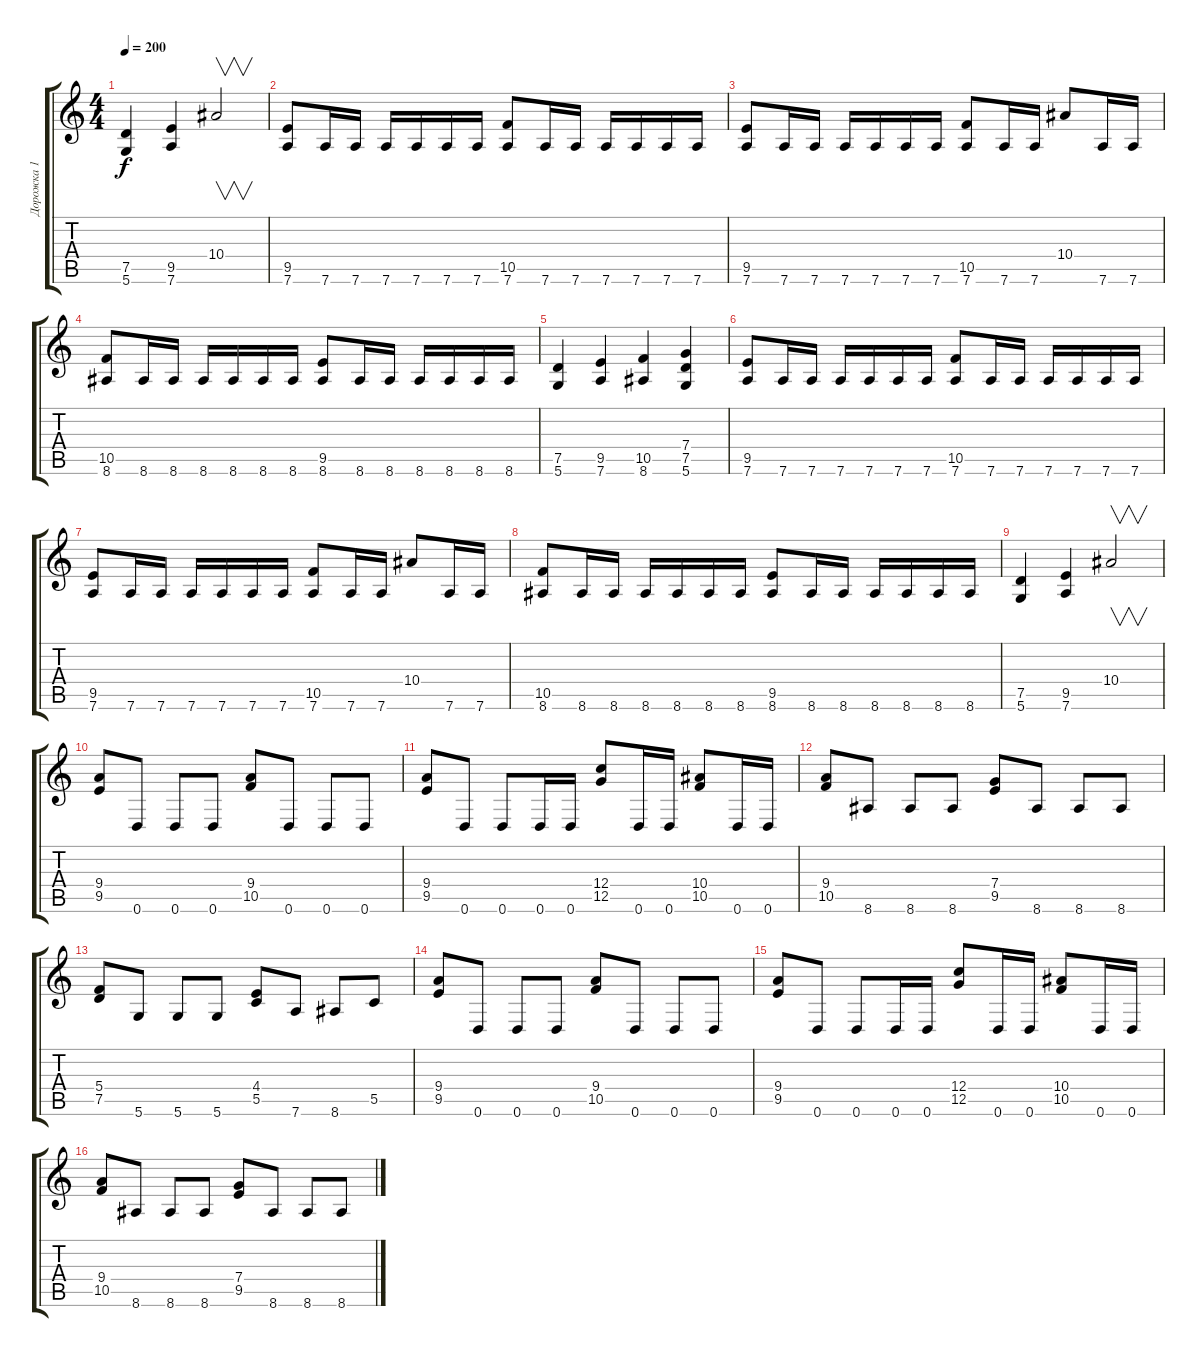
\track ("Дорожка 1" "Дорожка 1") {instrument distortionguitar}
\staff {score tabs}
\tuning (D4 A3 F3 C3 G2 D2) {hide}
\ts (4 4)
\tempo 200
\clef g2
\ks c
(7.5 5.6).4{dy f} (9.5 7.6).4 10.4.2{v} |
(9.5 7.6).8 7.6.16 7.6.16 7.6.16 7.6.16 7.6.16 7.6.16 (10.5 7.6).8 7.6.16 7.6.16 7.6.16 7.6.16 7.6.16 7.6.16 |
(9.5 7.6).8 7.6.16 7.6.16 7.6.16 7.6.16 7.6.16 7.6.16 (10.5 7.6).8 7.6.16 7.6.16 10.4.8 7.6.16 7.6.16 |
(10.5 8.6).8 8.6.16 8.6.16 8.6.16 8.6.16 8.6.16 8.6.16 (9.5 8.6).8 8.6.16 8.6.16 8.6.16 8.6.16 8.6.16 8.6.16 |
(7.5 5.6).4 (9.5 7.6).4 (10.5 8.6).4 (7.4 7.5 5.6).4 |
(9.5 7.6).8 7.6.16 7.6.16 7.6.16 7.6.16 7.6.16 7.6.16 (10.5 7.6).8 7.6.16 7.6.16 7.6.16 7.6.16 7.6.16 7.6.16 |
(9.5 7.6).8 7.6.16 7.6.16 7.6.16 7.6.16 7.6.16 7.6.16 (10.5 7.6).8 7.6.16 7.6.16 10.4.8 7.6.16 7.6.16 |
(10.5 8.6).8 8.6.16 8.6.16 8.6.16 8.6.16 8.6.16 8.6.16 (9.5 8.6).8 8.6.16 8.6.16 8.6.16 8.6.16 8.6.16 8.6.16 |
(7.5 5.6).4 (9.5 7.6).4 10.4.2{v} |
(9.4 9.5).8 0.6.8 0.6.8 0.6.8 (9.4 10.5).8 0.6.8 0.6.8 0.6.8 |
(9.4 9.5).8 0.6.8 0.6.8 0.6.16 0.6.16 (12.4 12.5).8 0.6.16 0.6.16 (10.4 10.5).8 0.6.16 0.6.16 |
(9.4 10.5).8 8.6.8 8.6.8 8.6.8 (7.4 9.5).8 8.6.8 8.6.8 8.6.8 |
(5.4 7.5).8 5.6.8 5.6.8 5.6.8 (4.4 5.5).8 7.6.8 8.6.8 5.5.8 |
(9.4 9.5).8 0.6.8 0.6.8 0.6.8 (9.4 10.5).8 0.6.8 0.6.8 0.6.8 |
(9.4 9.5).8 0.6.8 0.6.8 0.6.16 0.6.16 (12.4 12.5).8 0.6.16 0.6.16 (10.4 10.5).8 0.6.16 0.6.16 |
(9.4 10.5).8 8.6.8 8.6.8 8.6.8 (7.4 9.5).8 8.6.8 8.6.8 8.6.8
